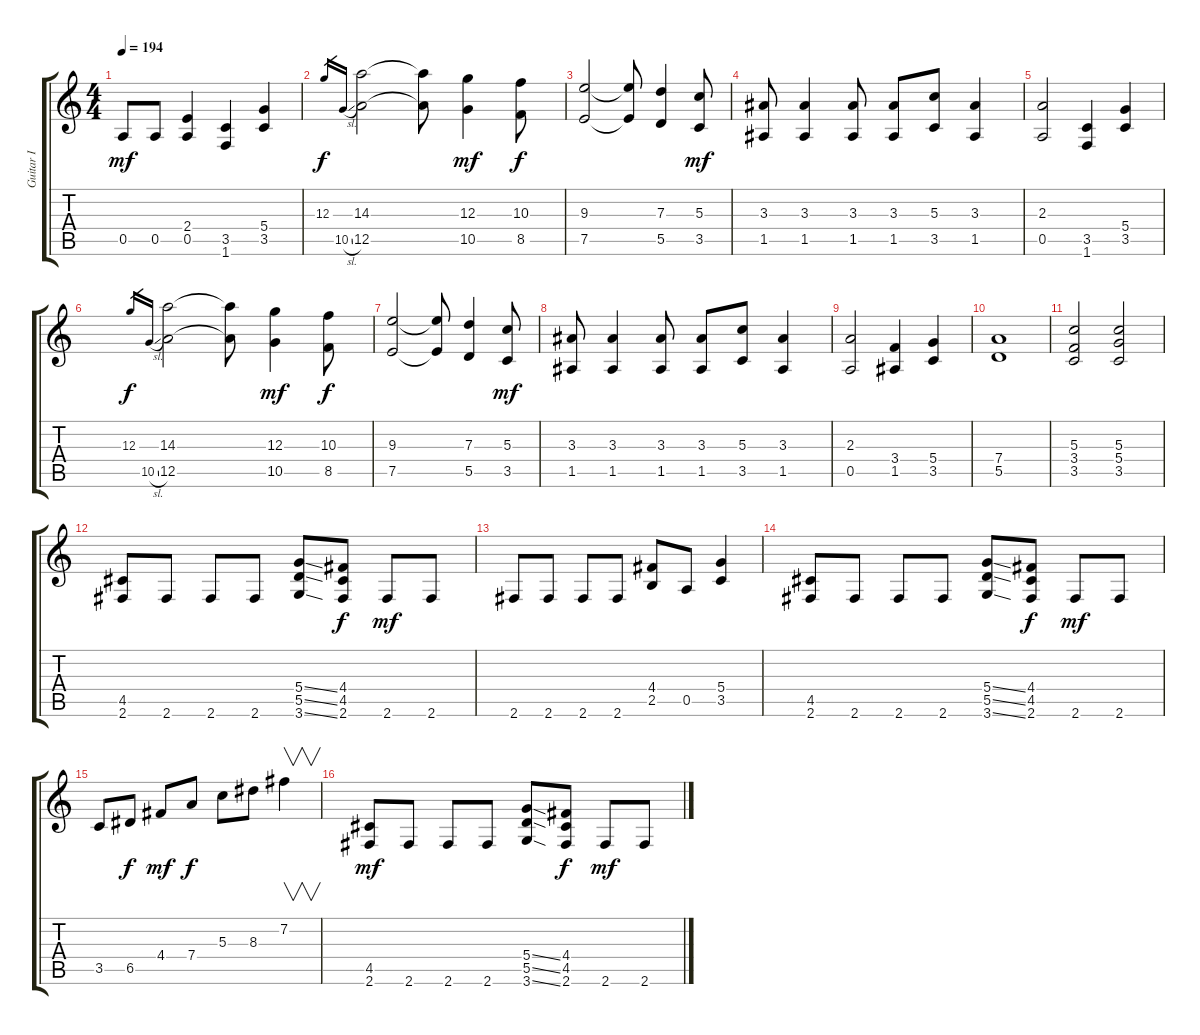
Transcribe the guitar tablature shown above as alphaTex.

\track ("Guitar I" "Guitar I") {instrument distortionguitar}
\staff {score tabs}
\tuning (E4 B3 G3 D3 A2 E2) {hide}
\ts (4 4)
\tempo 194
\clef g2
\ks c
0.5.8{dy mf} 0.5.8 (2.4 0.5).4 (3.5 1.6).4 (5.4 3.5).4 |
12.3.16{gr dy f} 10.5{sl}.16{gr} (14.3 12.5).2 (14.3{t} 12.5{t}).8 (12.3 10.5).4{dy mf} (10.3 8.5).8{dy f} |
(9.3 7.5).2 (9.3{t} 7.5{t}).8 (7.3 5.5).4 (5.3 3.5).8{dy mf} |
(3.3 1.5).8 (3.3 1.5).4 (3.3 1.5).8 (3.3 1.5).8 (5.3 3.5).8 (3.3 1.5).4 |
(2.3 0.5).2 (3.5 1.6).4 (5.4 3.5).4 |
12.3.16{gr dy f} 10.5{sl}.16{gr} (14.3 12.5).2 (14.3{t} 12.5{t}).8 (12.3 10.5).4{dy mf} (10.3 8.5).8{dy f} |
(9.3 7.5).2 (9.3{t} 7.5{t}).8 (7.3 5.5).4 (5.3 3.5).8{dy mf} |
(3.3 1.5).8 (3.3 1.5).4 (3.3 1.5).8 (3.3 1.5).8 (5.3 3.5).8 (3.3 1.5).4 |
(2.3 0.5).2 (3.4 1.5).4 (5.4 3.5).4 |
(7.4 5.5).1 |
(5.3 3.4 3.5).2 (5.3 5.4 3.5).2 |
(4.5 2.6).8 2.6.8 2.6.8 2.6.8 (5.4{ss} 5.5{ss} 3.6{ss}).8 (4.4 4.5 2.6).8{dy f} 2.6.8{dy mf} 2.6.8 |
2.6.8 2.6.8 2.6.8 2.6.8 (4.4 2.5).8 0.5.8 (5.4 3.5).4 |
(4.5 2.6).8 2.6.8 2.6.8 2.6.8 (5.4{ss} 5.5{ss} 3.6{ss}).8 (4.4 4.5 2.6).8{dy f} 2.6.8{dy mf} 2.6.8 |
3.5.8 6.5.8{dy f} 4.4.8{dy mf} 7.4.8{dy f} 5.3.8 8.3.8 7.2.4{v} |
(4.5 2.6).8{dy mf} 2.6.8 2.6.8 2.6.8 (5.4{ss} 5.5{ss} 3.6{ss}).8 (4.4 4.5 2.6).8{dy f} 2.6.8{dy mf} 2.6.8
